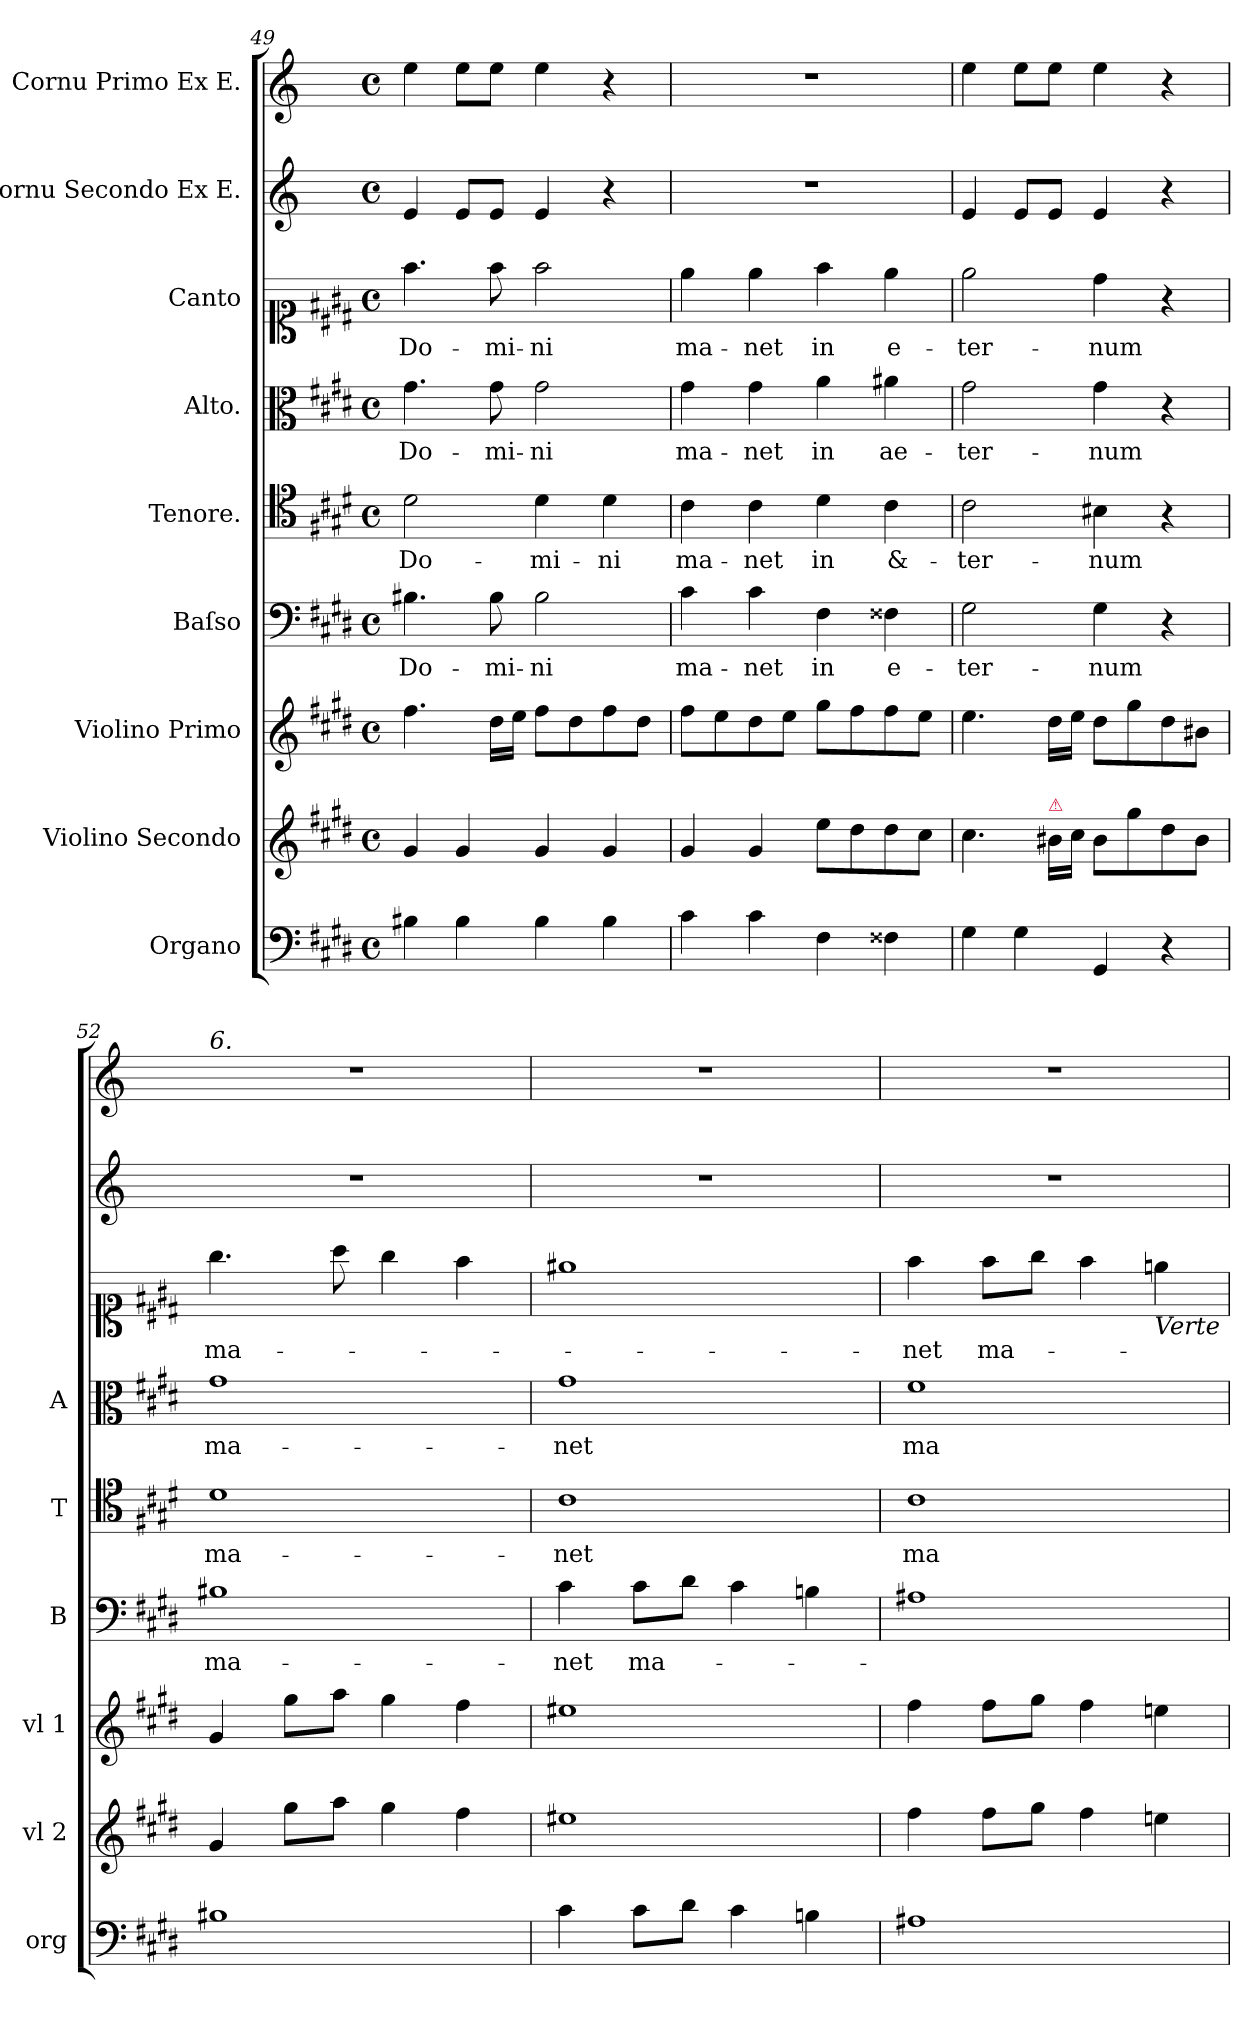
**kern	**kern	**kern	**kern	**text	**kern	**text	**kern	**text	**kern	**text	**kern	**kern
*part9	*part8	*part7	*part6	*part6	*part5	*part5	*part4	*part4	*part3	*part3	*part2	*part1
*staff9	*staff8	*staff7	*staff6	*staff6	*staff5	*staff5	*staff4	*staff4	*staff3	*staff3	*staff2	*staff1
*I"Organo	*I"Violino Secondo	*I"Violino Primo	*I"Baſso	*	*I"Tenore.	*	*I"Alto.	*	*I"Canto	*	*I"Cornu Secondo Ex E.	*I"Cornu Primo Ex E.
*I'org	*I'vl 2	*I'vl 1	*I'B	*	*I'T	*	*I'A	*	*	*	*	*
*clefF4	*clefG2	*clefG2	*clefF4	*	*clefC4	*	*clefC3	*	*clefC1	*	*clefG2	*clefG2
*	*	*	*	*	*	*	*	*	*	*	*ITrd-2c-4	*ITrd-2c-4
*k[f#c#g#d#]	*k[f#c#g#d#]	*k[f#c#g#d#]	*k[f#c#g#d#]	*	*k[f#c#g#d#]	*	*k[f#c#g#d#]	*	*k[f#c#g#d#]	*	*k[f#c#g#d#]	*k[f#c#g#d#]
*E:	*E:	*E:	*E:	*	*E:	*	*E:	*	*E:	*	*E:	*E:
*M4/4	*M4/4	*M4/4	*M4/4	*	*M4/4	*	*M4/4	*	*M4/4	*	*M4/4	*M4/4
*met(c)	*met(c)	*met(c)	*met(c)	*	*met(c)	*	*met(c)	*	*met(c)	*	*met(c)	*met(c)
=49	=49	=49	=49	=49	=49	=49	=49	=49	=49	=49	=49	=49
4B#X\	4g#/	4.ff#\	4.B#X\	Do-	2d#\	Do-	4.g#\	Do-	4.ff#\	Do-	4g#/	4gg#\
4B#\	4g#/	.	.	.	.	.	.	.	.	.	8g#/L	8gg#\L
.	.	16dd#\LL	8B#\	-mi-	.	.	8g#\	-mi-	8ff#\	-mi-	8g#/J	8gg#\J
.	.	16ee\JJ	.	.	.	.	.	.	.	.	.	.
4B#\	4g#/	8ff#\L	2B#\	-ni	4d#\	-mi-	2g#\	-ni	2ff#\	-ni	4g#/	4gg#\
.	.	8dd#\	.	.	.	.	.	.	.	.	.	.
4B#\	4g#/	8ff#\	.	.	4d#\	-ni	.	.	.	.	4r	4r
.	.	8dd#\J	.	.	.	.	.	.	.	.	.	.
=50	=50	=50	=50	=50	=50	=50	=50	=50	=50	=50	=50	=50
4c#\	4g#/	8ff#\L	4c#\	ma-	4c#\	ma-	4g#\	ma-	4ee\	ma-	1r	1r
.	.	8ee\	.	.	.	.	.	.	.	.	.	.
4c#\	4g#/	8dd#\	4c#\	-net	4c#\	-net	4g#\	-net	4ee\	-net	.	.
.	.	8ee\J	.	.	.	.	.	.	.	.	.	.
4F#\	8ee\L	8gg#\L	4F#\	in	4d#\	in	4a\	in	4ff#\	in	.	.
.	8dd#\	8ff#\	.	.	.	.	.	.	.	.	.	.
4F##X\	8dd#\	8ff#\	4F##X\	e-	4c#\	&-	4a#X\	ae-	4ee\	e-	.	.
.	8cc#\J	8ee\J	.	.	.	.	.	.	.	.	.	.
=51	=51	=51	=51	=51	=51	=51	=51	=51	=51	=51	=51	=51
4G#\	4.cc#\	4.ee\	2G#\	-ter-	2c#\	-ter-	2g#\	-ter-	2ee\	-ter-	4g#/	4gg#\
4G#\	.	.	.	.	.	.	.	.	.	.	8g#/L	8gg#\L
!	!LO:TX:a:color=crimson:t=⚠	!	!	!	!	!	!	!	!	!	!	!
.	16b#X\LL	16dd#\LL	.	.	.	.	.	.	.	.	8g#/J	8gg#\J
.	16cc#\JJ	16ee\JJ	.	.	.	.	.	.	.	.	.	.
4GG#/	8b#\L	8dd#\L	4G#\	-num	4B#X\	-num	4g#\	-num	4dd#\	-num	4g#/	4gg#\
.	8gg#\	8gg#\	.	.	.	.	.	.	.	.	.	.
4r	8dd#\	8dd#\	4r	.	4r	.	4r	.	4r	.	4r	4r
.	8b#\J	8b#X\J	.	.	.	.	.	.	.	.	.	.
=52	=52	=52	=52	=52	=52	=52	=52	=52	=52	=52	=52	=52
!	!	!	!	!	!	!	!	!	!	!	!	!LO:TX:a:i:t=6.
1B#X	4g#/	4g#/	1B#X	ma-	1d#	ma-	1g#	ma-	4.gg#\	ma-	1r	1r
.	8gg#\L	8gg#\L	.	.	.	.	.	.	.	.	.	.
.	8aa\J	8aa\J	.	.	.	.	.	.	8aa\	.	.	.
.	4gg#\	4gg#\	.	.	.	.	.	.	4gg#\	.	.	.
.	4ff#\	4ff#\	.	.	.	.	.	.	4ff#\	.	.	.
=53	=53	=53	=53	=53	=53	=53	=53	=53	=53	=53	=53	=53
4c#\	1ee#X	1ee#X	4c#\	-net	1c#	-net	1g#	-net	1ee#X	.	1r	1r
8c#\L	.	.	8c#\L	ma-	.	.	.	.	.	.	.	.
8d#\J	.	.	8d#\J	.	.	.	.	.	.	.	.	.
4c#\	.	.	4c#\	.	.	.	.	.	.	.	.	.
4Bn\	.	.	4Bn\	.	.	.	.	.	.	.	.	.
=54	=54	=54	=54	=54	=54	=54	=54	=54	=54	=54	=54	=54
!	!	!	!	!	!	!	!	!LO:LY:i	!	!	!	!
1A#X	4ff#\	4ff#\	1A#X	.	1c#	ma-	1f#	ma-	4ff#\	-net	1r	1r
.	8ff#\L	8ff#\L	.	.	.	.	.	.	8ff#\L	ma-	.	.
.	8gg#\J	8gg#\J	.	.	.	.	.	.	8gg#\J	.	.	.
.	4ff#\	4ff#\	.	.	.	.	.	.	4ff#\	.	.	.
!	!	!	!	!	!	!	!	!	!LO:TX:b:i:t=Verte	!	!	!
.	4een\	4een\	.	.	.	.	.	.	4een\	.	.	.
=	=	=	=	=	=	=	=	=	=	=	=	=
*-	*-	*-	*-	*-	*-	*-	*-	*-	*-	*-	*-	*-
